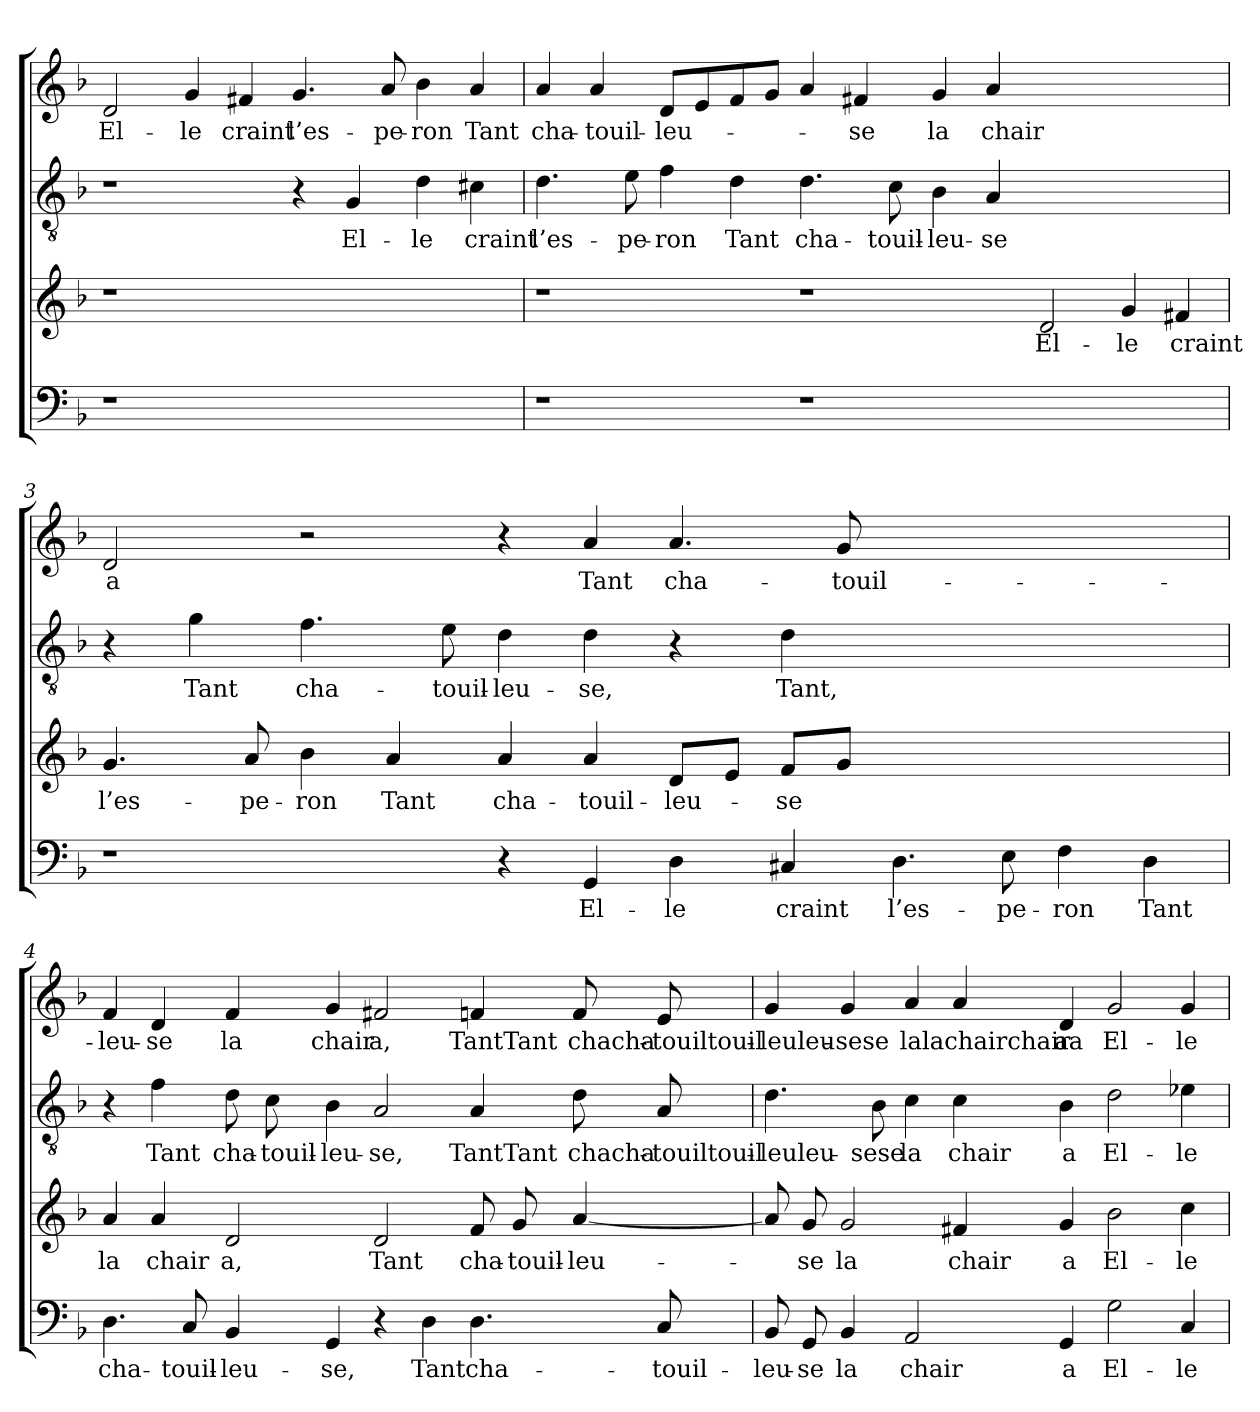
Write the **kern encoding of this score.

**kern	**text	**kern	**text	**kern	**text	**kern	**text
*part4	*part4	*part3	*part3	*part2	*part2	*part1	*part1
*staff4	*staff4	*staff3	*staff3	*staff2	*staff2	*staff1	*staff1
*clefF4	*	*clefG2	*	*clefGv2	*	*clefG2	*
*k[b-]	*	*k[b-]	*	*k[b-]	*	*k[b-]	*
=1	=1	=1	=1	=1	=1	=1	=1
1r	.	1r	.	1r	.	2d	El-
.	.	.	.	.	.	4g	-le
.	.	.	.	.	.	4f#X	craint
1ryy	.	1ryy	.	4r	.	4.g	l’es-
.	.	.	.	4G	El-	.	.
.	.	.	.	.	.	8a	-pe-
.	.	.	.	4d	-le	4b-	-ron
.	.	.	.	4c#X	craint	4a	Tant
=2	=2	=2	=2	=2	=2	=2	=2
1r	.	1r	.	4.d	l’es-	4a	cha-
.	.	.	.	.	.	4a	-touil-
.	.	.	.	8e	-pe-	.	.
.	.	.	.	4f	-ron	8dL	-leu-
.	.	.	.	.	.	8e	.
.	.	.	.	4d	Tant	8f	.
.	.	.	.	.	.	8gJ	.
1r	.	1r	.	4.d	cha-	4a	.
.	.	.	.	.	.	4f#X	-se
.	.	.	.	8c	-touil-	.	.
.	.	.	.	4B-	-leu-	4g	la
.	.	.	.	4A	-se	4a	chair
1ryy	.	2d	El-	1ryy	.	1ryy	.
.	.	4g	-le	.	.	.	.
.	.	4f#X	craint	.	.	.	.
!!LO:LB:g=z
=3	=3	=3	=3	=3	=3	=3	=3
1r	.	4.g	l’es-	4r	.	2d	a
.	.	.	.	4g	Tant	.	.
.	.	8a	-pe-	.	.	.	.
.	.	4b-	-ron	4.f	cha-	2r	.
.	.	4a	Tant	.	.	.	.
.	.	.	.	8e	-touil-	.	.
4r	.	4a	cha-	4d	-leu-	4r	.
4GG	El-	4a	-touil-	4d	-se,	4a	Tant
4D	-le	8dL	-leu-	4r	.	4.a	cha-
.	.	8eJ	.	.	.	.	.
4C#X	craint	8fL	-se	4d	Tant,	.	.
.	.	8gJ	.	.	.	8g	-touil-
4.D	l’es-	1ryy	.	1ryy	.	1ryy	.
8E	-pe-	.	.	.	.	.	.
4F	-ron	.	.	.	.	.	.
4D	Tant	.	.	.	.	.	.
=4	=4	=4	=4	=4	=4	=4	=4
4.D	cha-	4a	la	4r	.	4f	-leu-
.	.	4a	chair	4f	Tant	4d	-se
8C	-touil-	.	.	.	.	.	.
4BB-	-leu-	2d	a,	8d	cha-	4f	la
.	.	.	.	8c	-touil-	.	.
4GG	-se,	.	.	4B-	-leu-	4g	chair
4r	.	2d	Tant	2A	-se,	2f#X	a,
4D	Tant	.	.	.	.	.	.
4.D	cha-	8f	cha-	4A	TantTant	4fn	TantTant
.	.	8g	-touil-	.	.	.	.
.	.	[4a	-leu-	8d	chacha-	8f	chacha-
8C	-touil-	.	.	8A	-touiltouil-	8e	-touiltouil-
=5	=5	=5	=5	=5	=5	=5	=5
8BB-	-leu-	8a]	.	4.d	-leuleu-	4g	-leuleu-
8GG	-se	8g	-se	.	.	.	.
4BB-	la	2g	la	.	.	4g	-sese
.	.	.	.	8B-	-sese	.	.
2AA	chair	.	.	4c	la	4a	lala
.	.	4f#X	chair	4c	chair	4a	chairchair
4GG	a	4g	a	4B-	a	4d	aa
2G	El-	2b-	El-	2d	El-	2g	El-
4C	-le	4cc	-le	4e-X	-le	4g	-le
=	=	=	=	=	=	=	=
*-	*-	*-	*-	*-	*-	*-	*-
